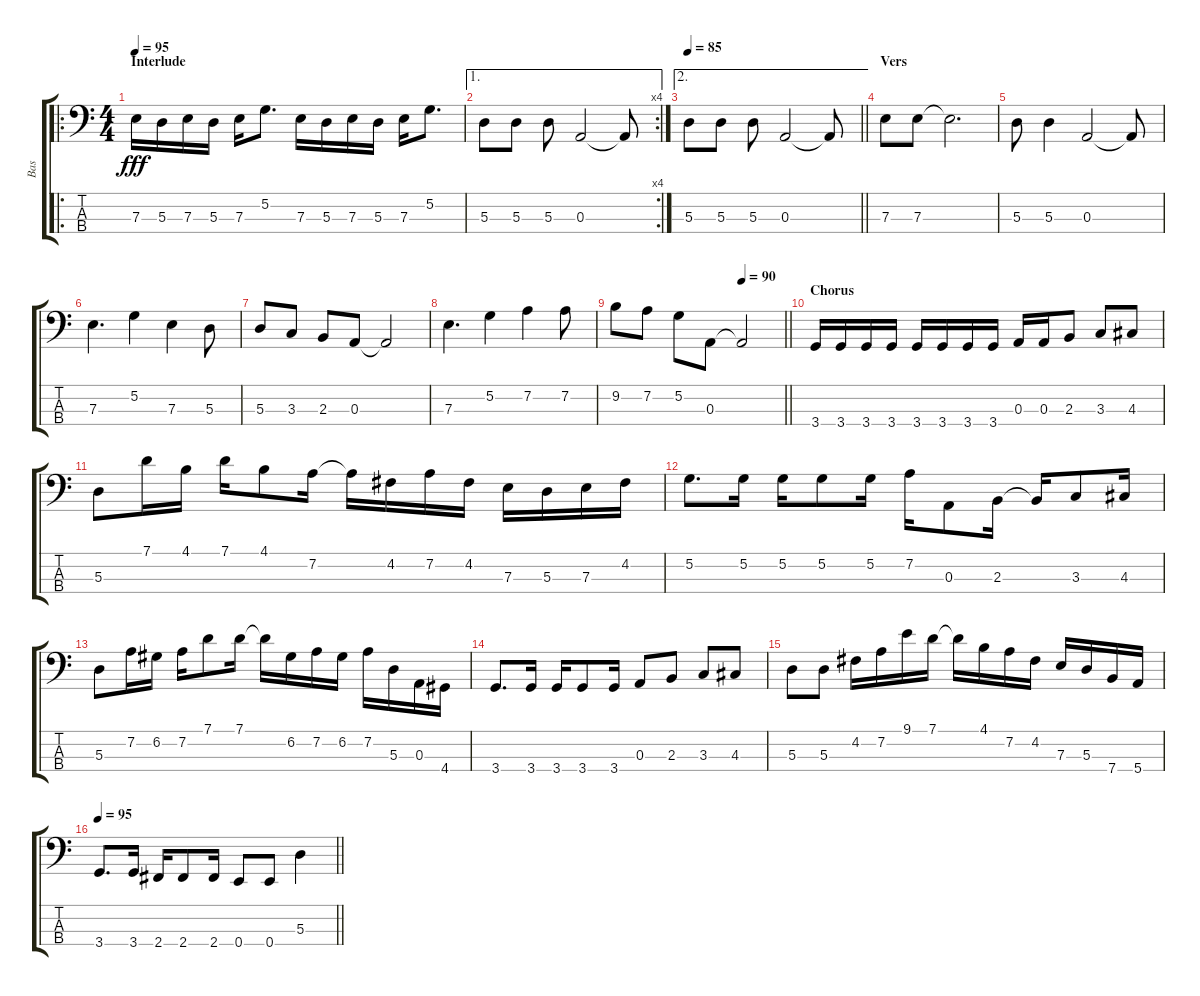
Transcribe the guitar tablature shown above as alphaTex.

\track ("Bas" "Bas") {instrument electricbassfinger}
\staff {score tabs}
\tuning (G2 D2 A1 E1) {hide}
\ro
\ts (4 4)
\section ("" "Interlude")
\tempo 95
\clef f4
\ks c
7.3.16{dy fff} 5.3.16 7.3.16 5.3.16 7.3.16 5.2.8{d} 7.3.16 5.3.16 7.3.16 5.3.16 7.3.16 5.2.8{d} |
\ae 1
\rc 4
5.3.8 5.3.8 5.3.8 0.3.2 0.3{t}.8 |
\ae 2
\tempo 85
\barLineRight lightlight
5.3.8 5.3.8 5.3.8 0.3.2 0.3{t}.8 |
\section ("" "Vers")
7.3.8 7.3.8 7.3{t}.2{d} |
5.3.8 5.3.4 0.3.2 0.3{t}.8 |
7.3.4{d} 5.2.4 7.3.4 5.3.8 |
5.3.8 3.3.8 2.3.8 0.3.8 0.3{t}.2 |
7.3.4{d} 5.2.4 7.2.4 7.2.8 |
\tempo (90 0.75)
\barLineRight lightlight
9.2.8 7.2.8 5.2.8 0.3.8 0.3{t}.2 |
\section ("" "Chorus")
3.4.16 3.4.16 3.4.16 3.4.16 3.4.16 3.4.16 3.4.16 3.4.16 0.3.16 0.3.16 2.3.8 3.3.8 4.3.8 |
5.3.8 7.1.16 4.1.16 7.1.16 4.1.8 7.2.16 7.2{t}.16 4.2.16 7.2.16 4.2.16 7.3.16 5.3.16 7.3.16 4.2.16 |
5.2.8{d} 5.2.16 5.2.16 5.2.8 5.2.16 7.2.16 0.3.8 2.3.16 2.3{t}.16 3.3.8 4.3.16 |
5.3.8 7.2.16 6.2.16 7.2.16 7.1.8 7.1.16 7.1{t}.16 6.2.16 7.2.16 6.2.16 7.2.16 5.3.16 0.3.16 4.4.16 |
3.4.8{d} 3.4.16 3.4.16 3.4.8 3.4.16 0.3.8 2.3.8 3.3.8 4.3.8 |
5.3.8 5.3.8 4.2.16 7.2.16 9.1.16 7.1.16 7.1{t}.16 4.1.16 7.2.16 4.2.16 7.3.16 5.3.16 7.4.16 5.4.16 |
\tempo 95
\barLineRight lightlight
3.4.8{d} 3.4.16 2.4.16 2.4.8 2.4.16 0.4.8 0.4.8 5.3.4
